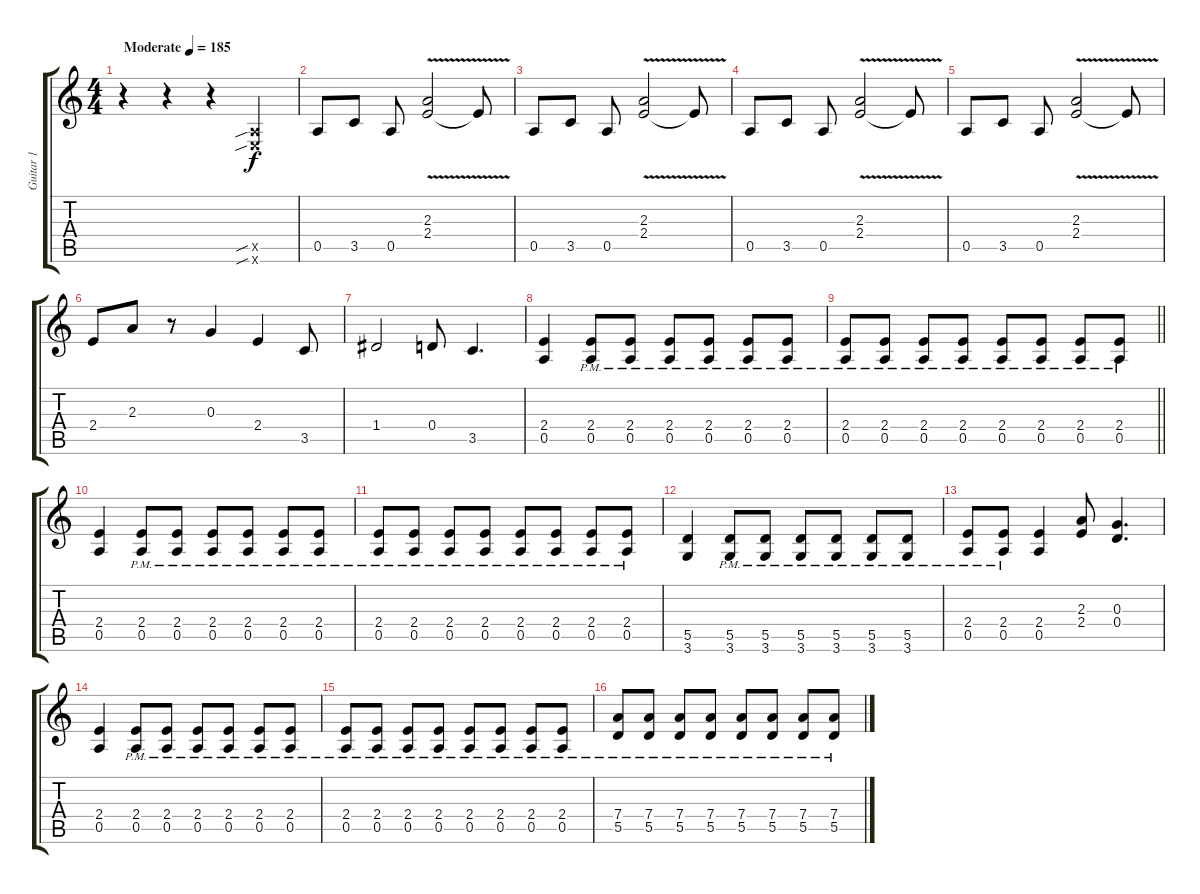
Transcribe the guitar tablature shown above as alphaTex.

\track ("Guitar 1" "Guitar 1") {instrument distortionguitar}
\staff {score tabs}
\tuning (E4 B3 G3 D3 A2 E2) {hide}
\ts (4 4)
\tempo (185 "Moderate")
\clef g2
\ks c
r.4{dy f instrument distortionguitar} r.4 r.4 (0.5{sib x} 0.6{sib x}).4 |
0.5.8 3.5.8 0.5.8 (2.3 2.4{v}).2 2.4{t}.8 |
0.5.8 3.5.8 0.5.8 (2.3 2.4{v}).2 2.4{t}.8 |
0.5.8 3.5.8 0.5.8 (2.3 2.4{v}).2 2.4{t}.8 |
0.5.8 3.5.8 0.5.8 (2.3 2.4{v}).2 2.4{t}.8 |
2.4.8 2.3.8 r.8 0.3.4 2.4.4 3.5.8 |
1.4.2 0.4.8 3.5.4{d} |
(2.4 0.5).4 (2.4{pm} 0.5{pm}).8 (2.4{pm} 0.5{pm}).8 (2.4{pm} 0.5{pm}).8 (2.4{pm} 0.5{pm}).8 (2.4{pm} 0.5{pm}).8 (2.4{pm} 0.5{pm}).8 |
\barLineRight lightlight
(2.4{pm} 0.5{pm}).8 (2.4{pm} 0.5{pm}).8 (2.4{pm} 0.5{pm}).8 (2.4{pm} 0.5{pm}).8 (2.4{pm} 0.5{pm}).8 (2.4{pm} 0.5{pm}).8 (2.4{pm} 0.5{pm}).8 (2.4{pm} 0.5{pm}).8 |
(2.4 0.5).4 (2.4{pm} 0.5{pm}).8 (2.4{pm} 0.5{pm}).8 (2.4{pm} 0.5{pm}).8 (2.4{pm} 0.5{pm}).8 (2.4{pm} 0.5{pm}).8 (2.4{pm} 0.5{pm}).8 |
(2.4{pm} 0.5{pm}).8 (2.4{pm} 0.5{pm}).8 (2.4{pm} 0.5{pm}).8 (2.4{pm} 0.5{pm}).8 (2.4{pm} 0.5{pm}).8 (2.4{pm} 0.5{pm}).8 (2.4{pm} 0.5{pm}).8 (2.4{pm} 0.5{pm}).8 |
(5.5 3.6).4 (5.5{pm} 3.6{pm}).8 (5.5{pm} 3.6{pm}).8 (5.5{pm} 3.6{pm}).8 (5.5{pm} 3.6{pm}).8 (5.5{pm} 3.6{pm}).8 (5.5{pm} 3.6{pm}).8 |
(2.4{pm} 0.5{pm}).8 (2.4{pm} 0.5{pm}).8 (2.4 0.5).4 (2.3 2.4).8 (0.3 0.4).4{d} |
(2.4 0.5).4 (2.4{pm} 0.5{pm}).8 (2.4{pm} 0.5{pm}).8 (2.4{pm} 0.5{pm}).8 (2.4{pm} 0.5{pm}).8 (2.4{pm} 0.5{pm}).8 (2.4{pm} 0.5{pm}).8 |
(2.4{pm} 0.5{pm}).8 (2.4{pm} 0.5{pm}).8 (2.4{pm} 0.5{pm}).8 (2.4{pm} 0.5{pm}).8 (2.4{pm} 0.5{pm}).8 (2.4{pm} 0.5{pm}).8 (2.4{pm} 0.5{pm}).8 (2.4{pm} 0.5{pm}).8 |
(7.4{pm} 5.5{pm}).8 (7.4{pm} 5.5{pm}).8 (7.4{pm} 5.5).8 (7.4{pm} 5.5{pm}).8 (7.4{pm} 5.5{pm}).8 (7.4{pm} 5.5{pm}).8 (7.4{pm} 5.5{pm}).8 (7.4{pm} 5.5{pm}).8
